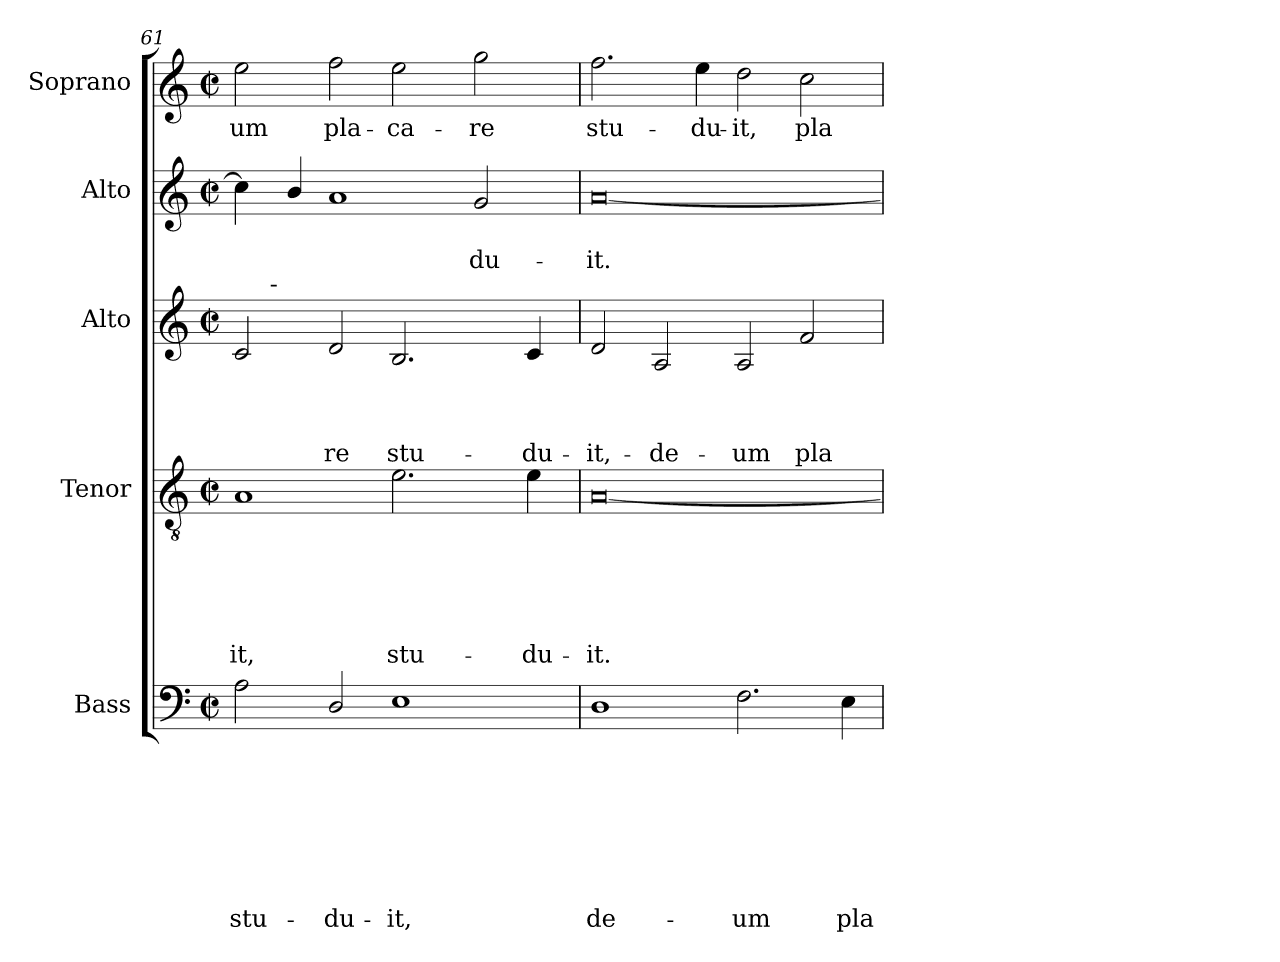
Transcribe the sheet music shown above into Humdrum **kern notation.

**kern	**text	**text	**text	**text	**text	**text	**text	**text	**kern	**text	**text	**text	**text	**text	**text	**kern	**text	**text	**text	**text	**kern	**text	**text	**kern	**text
*part5	*part5	*part5	*part5	*part5	*part5	*part5	*part5	*part5	*part4	*part4	*part4	*part4	*part4	*part4	*part4	*part3	*part3	*part3	*part3	*part3	*part2	*part2	*part2	*part1	*part1
*staff5	*staff5	*staff5	*staff5	*staff5	*staff5	*staff5	*staff5	*staff5	*staff4	*staff4	*staff4	*staff4	*staff4	*staff4	*staff4	*staff3	*staff3	*staff3	*staff3	*staff3	*staff2	*staff2	*staff2	*staff1	*staff1
*I"Bass	*	*	*	*	*	*	*	*	*I"Tenor	*	*	*	*	*	*	*I"Alto	*	*	*	*	*I"Alto	*	*	*I"Soprano	*
*I'B.	*	*	*	*	*	*	*	*	*I'T.	*	*	*	*	*	*	*I'A.	*	*	*	*	*I'A.	*	*	*I'S.	*
!!LO:PB:g=z
*clefF4	*	*	*	*	*	*	*	*	*clefGv2	*	*	*	*	*	*	*clefG2	*	*	*	*	*clefG2	*	*	*clefG2	*
*k[]	*	*	*	*	*	*	*	*	*k[]	*	*	*	*	*	*	*k[]	*	*	*	*	*k[]	*	*	*k[]	*
*C:	*	*	*	*	*	*	*	*	*C:	*	*	*	*	*	*	*C:	*	*	*	*	*C:	*	*	*C:	*
*M2/2	*	*	*	*	*	*	*	*	*M2/2	*	*	*	*	*	*	*M2/2	*	*	*	*	*M2/2	*	*	*M2/2	*
*met(c|)	*	*	*	*	*	*	*	*	*met(c|)	*	*	*	*	*	*	*met(c|)	*	*	*	*	*met(c|)	*	*	*met(c|)	*
=61	=61	=61	=61	=61	=61	=61	=61	=61	=61	=61	=61	=61	=61	=61	=61	=61	=61	=61	=61	=61	=61	=61	=61	=61	=61
!	!	!	!	!	!	!	!	!LO:LY:b	!	!	!	!	!	!	!LO:LY:b:rj	!	!	!	!	!	!	!	!	!	!LO:LY:b:rj
*	*	*	*	*	*	*	*	*	*	*	*	*	*	*	*	*^	*	*	*	*	*	*	*	*	*
2A\	.	.	.	.	.	.	.	stu-	1A	.	.	.	.	.	-it,	2c/	8.ryy	.	.	.	.	4cc\]	.	.	2ee\	-um
!	!	!	!	!	!	!	!	!	!	!	!	!	!	!	!	!	!LO:TX:a:t=-	!	!	!	!	!	!	!	!	!
.	.	.	.	.	.	.	.	.	.	.	.	.	.	.	.	.	1ryy	.	.	.	.	.	.	.	.	.
.	.	.	.	.	.	.	.	.	.	.	.	.	.	.	.	.	.	.	.	.	.	4b/	.	.	.	.
!	!	!	!	!	!	!	!	!LO:LY:b	!	!	!	!	!	!	!	!	!	!	!	!	!LO:LY:b:rj	!	!	!	!	!LO:LY:b:rj
2D/	.	.	.	.	.	.	.	-du-	.	.	.	.	.	.	.	2d/	.	.	.	.	-re	1a	.	.	2ff\	pla-
!	!	!	!	!	!	!	!	!LO:LY:b	!	!	!	!	!	!	!LO:LY:b:rj	!	!	!	!	!	!LO:LY:b:rj	!	!	!	!	!LO:LY:b:rj
1E	.	.	.	.	.	.	.	-it,	2.e\	.	.	.	.	.	stu-	2.B/	.	.	.	.	stu-	.	.	.	2ee\	-ca-
.	.	.	.	.	.	.	.	.	.	.	.	.	.	.	.	.	2ryy	.	.	.	.	.	.	.	.	.
!	!	!	!	!	!	!	!	!	!	!	!	!	!	!	!	!	!	!	!	!	!	!	!	!LO:LY:b	!	!LO:LY:b:rj
.	.	.	.	.	.	.	.	.	.	.	.	.	.	.	.	.	.	.	.	.	.	2g/	.	-du-	2gg\	-re
.	.	.	.	.	.	.	.	.	.	.	.	.	.	.	.	.	4ryy	.	.	.	.	.	.	.	.	.
!	!	!	!	!	!	!	!	!	!	!	!	!	!	!	!LO:LY:b:rj	!	!	!	!	!	!LO:LY:b:rj	!	!	!	!	!
.	.	.	.	.	.	.	.	.	4e\	.	.	.	.	.	-du-	4c/	.	.	.	.	-du-	.	.	.	.	.
.	.	.	.	.	.	.	.	.	.	.	.	.	.	.	.	.	16ryy	.	.	.	.	.	.	.	.	.
=62	=62	=62	=62	=62	=62	=62	=62	=62	=62	=62	=62	=62	=62	=62	=62	=62	=62	=62	=62	=62	=62	=62	=62	=62	=62	=62
!	!	!	!	!	!	!	!	!LO:LY:b	!	!	!	!	!	!	!LO:LY:b:rj	!	!	!	!	!	!LO:LY:b:rj	!	!	!LO:LY:b	!	!LO:LY:b:rj
*	*	*	*	*	*	*	*	*	*	*	*	*	*	*	*	*v	*v	*	*	*	*	*	*	*	*	*
1D	.	.	.	.	.	.	.	de-	[<0A	.	.	.	.	.	-it.	2d/	.	.	.	-it,-	[<0a	.	-it.	2.ff\	stu-
!	!	!	!	!	!	!	!	!	!	!	!	!	!	!	!	!	!	!	!	!LO:LY:b:rj	!	!	!	!	!
.	.	.	.	.	.	.	.	.	.	.	.	.	.	.	.	2A/	.	.	.	-de-	.	.	.	.	.
!	!	!	!	!	!	!	!	!	!	!	!	!	!	!	!	!	!	!	!	!	!	!	!	!	!LO:LY:b:rj
.	.	.	.	.	.	.	.	.	.	.	.	.	.	.	.	.	.	.	.	.	.	.	.	4ee\	-du-
!	!	!	!	!	!	!	!	!LO:LY:b	!	!	!	!	!	!	!	!	!	!	!	!LO:LY:b:rj	!	!	!	!	!LO:LY:b:rj
2.F\	.	.	.	.	.	.	.	-um	.	.	.	.	.	.	.	2A/	.	.	.	-um	.	.	.	2dd\	-it,
!	!	!	!	!	!	!	!	!	!	!	!	!	!	!	!	!	!	!	!	!LO:LY:b:rj	!	!	!	!	!LO:LY:b:rj
.	.	.	.	.	.	.	.	.	.	.	.	.	.	.	.	2f/	.	.	.	pla-	.	.	.	2cc\	pla-
!	!	!	!	!	!	!	!	!LO:LY:b	!	!	!	!	!	!	!	!	!	!	!	!	!	!	!	!	!
4E\	.	.	.	.	.	.	.	pla-	.	.	.	.	.	.	.	.	.	.	.	.	.	.	.	.	.
=	=	=	=	=	=	=	=	=	=	=	=	=	=	=	=	=	=	=	=	=	=	=	=	=	=
*-	*-	*-	*-	*-	*-	*-	*-	*-	*-	*-	*-	*-	*-	*-	*-	*-	*-	*-	*-	*-	*-	*-	*-	*-	*-
